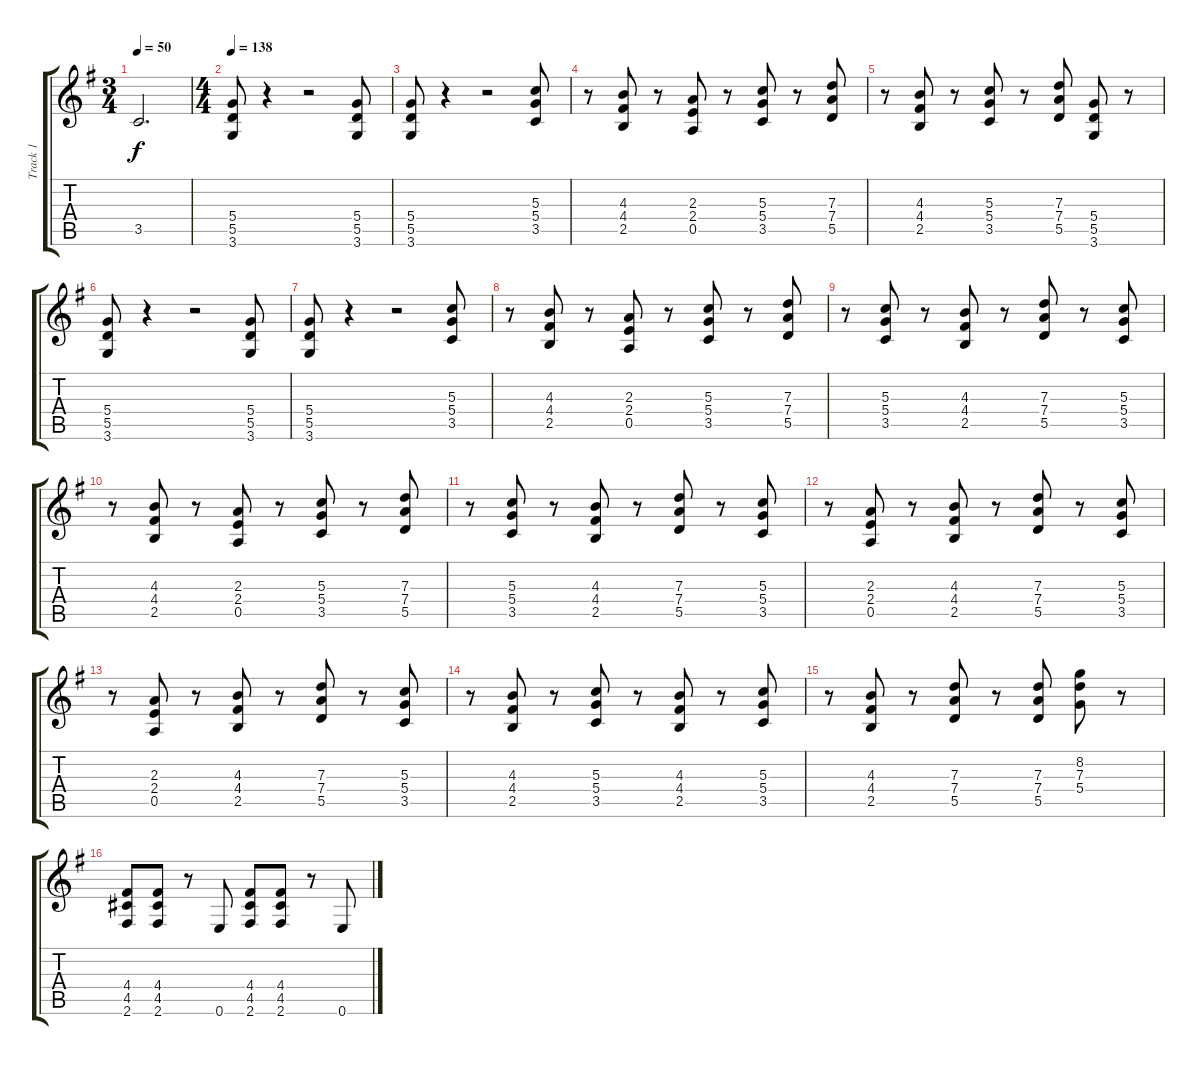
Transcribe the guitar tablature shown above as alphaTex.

\track ("Track 1" "Track 1") {instrument distortionguitar}
\staff {score tabs}
\tuning (E4 B3 G3 D3 A2 E2) {hide}
\ts (3 4)
\tempo 50
\clef g2
\ks g
3.5{t}.2{d dy f volume 0} |
\ts (4 4)
\tempo 138
(5.4 5.5 3.6).8{volume 13} r.4 r.2 (5.4 5.5 3.6).8 |
(5.4 5.5 3.6).8 r.4 r.2 (5.3 5.4 3.5).8 |
r.8 (4.3 4.4 2.5).8 r.8 (2.3 2.4 0.5).8 r.8 (5.3 5.4 3.5).8 r.8 (7.3 7.4 5.5).8 |
r.8 (4.3 4.4 2.5).8 r.8 (5.3 5.4 3.5).8 r.8 (7.3 7.4 5.5).8 (5.4 5.5 3.6).8 r.8 |
(5.4 5.5 3.6).8 r.4 r.2 (5.4 5.5 3.6).8 |
(5.4 5.5 3.6).8 r.4 r.2 (5.3 5.4 3.5).8 |
r.8 (4.3 4.4 2.5).8 r.8 (2.3 2.4 0.5).8 r.8 (5.3 5.4 3.5).8 r.8 (7.3 7.4 5.5).8 |
r.8 (5.3 5.4 3.5).8 r.8 (4.3 4.4 2.5).8 r.8 (7.3 7.4 5.5).8 r.8 (5.3 5.4 3.5).8 |
r.8 (4.3 4.4 2.5).8 r.8 (2.3 2.4 0.5).8 r.8 (5.3 5.4 3.5).8 r.8 (7.3 7.4 5.5).8 |
r.8 (5.3 5.4 3.5).8 r.8 (4.3 4.4 2.5).8 r.8 (7.3 7.4 5.5).8 r.8 (5.3 5.4 3.5).8 |
r.8 (2.3 2.4 0.5).8 r.8 (4.3 4.4 2.5).8 r.8 (7.3 7.4 5.5).8 r.8 (5.3 5.4 3.5).8 |
r.8 (2.3 2.4 0.5).8 r.8 (4.3 4.4 2.5).8 r.8 (7.3 7.4 5.5).8 r.8 (5.3 5.4 3.5).8 |
r.8 (4.3 4.4 2.5).8 r.8 (5.3 5.4 3.5).8 r.8 (4.3 4.4 2.5).8 r.8 (5.3 5.4 3.5).8 |
r.8 (4.3 4.4 2.5).8 r.8 (7.3 7.4 5.5).8 r.8 (7.3 7.4 5.5).8 (8.2 7.3 5.4).8 r.8 |
(4.4 4.5 2.6).8 (4.4 4.5 2.6).8 r.8 0.6.8 (4.4 4.5 2.6).8 (4.4 4.5 2.6).8 r.8 0.6.8
